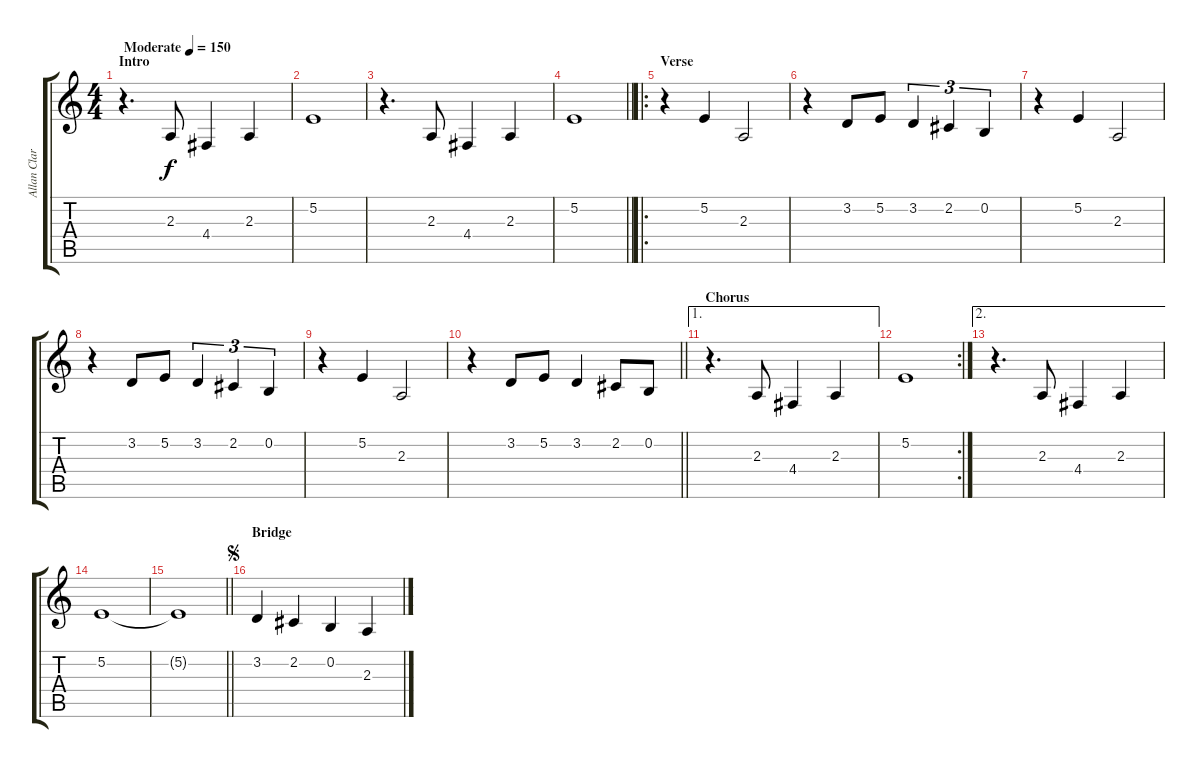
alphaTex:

\track ("Allan Clarke" "Allan Clar") {instrument lead1square}
\staff {score tabs}
\tuning (E4 B3 G3 D3 A2 E2) {hide}
\ts (4 4)
\section ("" "Intro")
\tempo (150 "Moderate")
\clef g2
\ks c
r.4{d dy f instrument lead1square} 2.3.8 4.4.4 2.3.4 |
5.2.1 |
r.4{d} 2.3.8 4.4.4 2.3.4 |
\barLineRight lightlight
5.2.1 |
\ro
\section ("" "Verse")
r.4 5.2.4 2.3.2 |
r.4 3.2.8 5.2.8 3.2.4{tu (3 2)} 2.2.4{tu (3 2)} 0.2.4{tu (3 2)} |
r.4 5.2.4 2.3.2 |
r.4 3.2.8 5.2.8 3.2.4{tu (3 2)} 2.2.4{tu (3 2)} 0.2.4{tu (3 2)} |
r.4 5.2.4 2.3.2 |
\barLineRight lightlight
r.4 3.2.8 5.2.8 3.2.4 2.2.8 0.2.8 |
\ae 1
\section ("" "Chorus")
r.4{d} 2.3.8 4.4.4 2.3.4 |
\rc 2
5.2.1 |
\ae 2
r.4{d} 2.3.8 4.4.4 2.3.4 |
5.2.1 |
\barLineRight lightlight
5.2{t}.1 |
\section ("" "Bridge")
\jump segno
3.2.4 2.2.4 0.2.4 2.3.4
